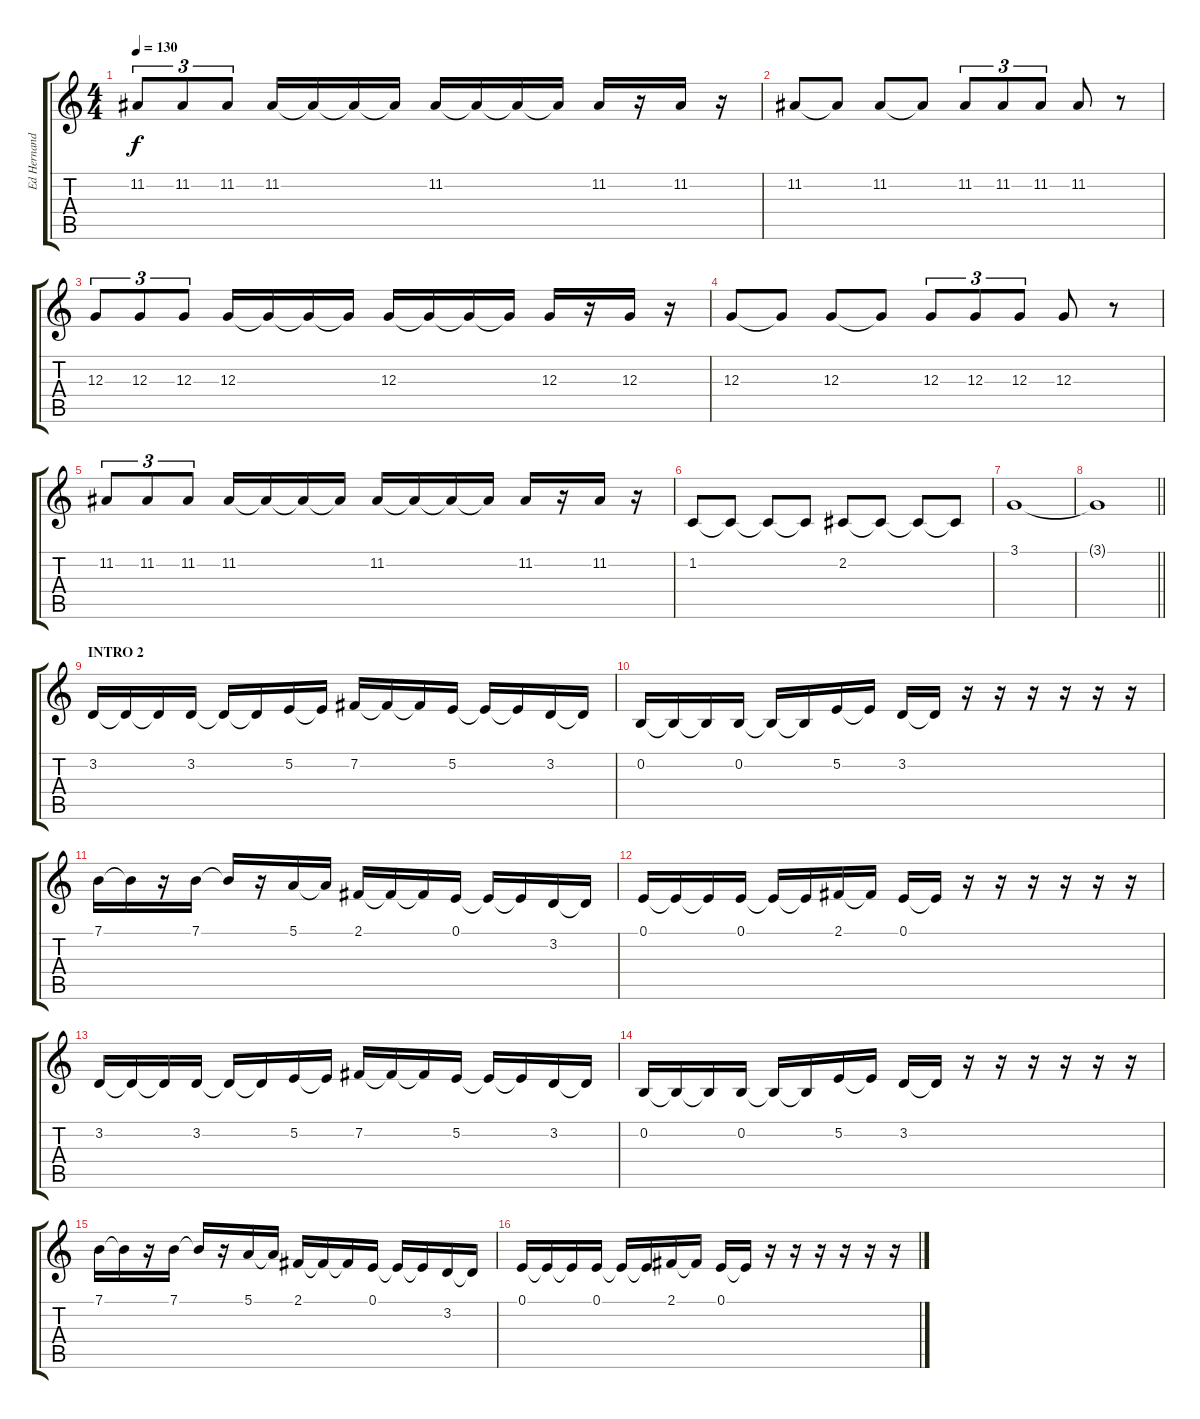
\track ("Ed Hernandez" "Ed Hernand") {instrument trombone}
\staff {score tabs}
\tuning (E4 B3 G3 D3 A2 E2) {hide}
\ts (4 4)
\tempo 130
\clef g2
\ks c
11.2.8{tu (3 2) dy f} 11.2.8{tu (3 2)} 11.2.8{tu (3 2)} 11.2.16 11.2{t}.16 11.2{t}.16 11.2{t}.16 11.2.16 11.2{t}.16 11.2{t}.16 11.2{t}.16 11.2.16 r.16 11.2.16 r.16 |
11.2.8 11.2{t}.8 11.2.8 11.2{t}.8 11.2.8{tu (3 2)} 11.2.8{tu (3 2)} 11.2.8{tu (3 2)} 11.2.8 r.8 |
12.3.8{tu (3 2)} 12.3.8{tu (3 2)} 12.3.8{tu (3 2)} 12.3.16 12.3{t}.16 12.3{t}.16 12.3{t}.16 12.3.16 12.3{t}.16 12.3{t}.16 12.3{t}.16 12.3.16 r.16 12.3.16 r.16 |
12.3.8 12.3{t}.8 12.3.8 12.3{t}.8 12.3.8{tu (3 2)} 12.3.8{tu (3 2)} 12.3.8{tu (3 2)} 12.3.8 r.8 |
11.2.8{tu (3 2)} 11.2.8{tu (3 2)} 11.2.8{tu (3 2)} 11.2.16 11.2{t}.16 11.2{t}.16 11.2{t}.16 11.2.16 11.2{t}.16 11.2{t}.16 11.2{t}.16 11.2.16 r.16 11.2.16 r.16 |
1.2.8 1.2{t}.8 1.2{t}.8 1.2{t}.8 2.2.8 2.2{t}.8 2.2{t}.8 2.2{t}.8 |
3.1.1 |
\barLineRight lightlight
3.1{t}.1 |
\section ("" "INTRO 2")
3.2.16 3.2{t}.16 3.2{t}.16 3.2.16 3.2{t}.16 3.2{t}.16 5.2.16 5.2{t}.16 7.2.16 7.2{t}.16 7.2{t}.16 5.2.16 5.2{t}.16 5.2{t}.16 3.2.16 3.2{t}.16 |
0.2.16 0.2{t}.16 0.2{t}.16 0.2.16 0.2{t}.16 0.2{t}.16 5.2.16 5.2{t}.16 3.2.16 3.2{t}.16 r.16 r.16 r.16 r.16 r.16 r.16 |
7.1.16 7.1{t}.16 r.16 7.1.16 7.1{t}.16 r.16 5.1.16 5.1{t}.16 2.1.16 2.1{t}.16 2.1{t}.16 0.1.16 0.1{t}.16 0.1{t}.16 3.2.16 3.2{t}.16 |
0.1.16 0.1{t}.16 0.1{t}.16 0.1.16 0.1{t}.16 0.1{t}.16 2.1.16 2.1{t}.16 0.1.16 0.1{t}.16 r.16 r.16 r.16 r.16 r.16 r.16 |
3.2.16 3.2{t}.16 3.2{t}.16 3.2.16 3.2{t}.16 3.2{t}.16 5.2.16 5.2{t}.16 7.2.16 7.2{t}.16 7.2{t}.16 5.2.16 5.2{t}.16 5.2{t}.16 3.2.16 3.2{t}.16 |
0.2.16 0.2{t}.16 0.2{t}.16 0.2.16 0.2{t}.16 0.2{t}.16 5.2.16 5.2{t}.16 3.2.16 3.2{t}.16 r.16 r.16 r.16 r.16 r.16 r.16 |
7.1.16 7.1{t}.16 r.16 7.1.16 7.1{t}.16 r.16 5.1.16 5.1{t}.16 2.1.16 2.1{t}.16 2.1{t}.16 0.1.16 0.1{t}.16 0.1{t}.16 3.2.16 3.2{t}.16 |
0.1.16 0.1{t}.16 0.1{t}.16 0.1.16 0.1{t}.16 0.1{t}.16 2.1.16 2.1{t}.16 0.1.16 0.1{t}.16 r.16 r.16 r.16 r.16 r.16 r.16
